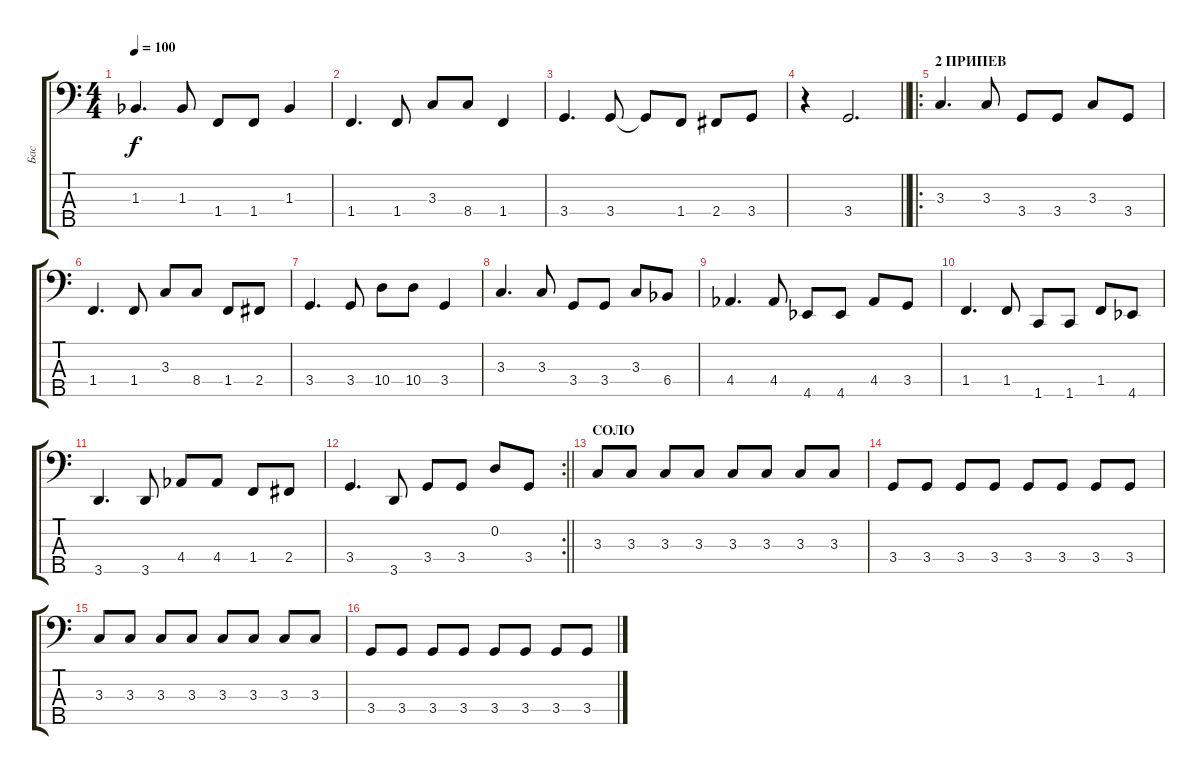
\track ("Бас" "Бас") {instrument electricbasspick}
\staff {score tabs}
\tuning (G2 D2 A1 E1 B0) {hide}
\ts (4 4)
\tempo 100
\clef f4
\ks c
1.3{acc b}.4{d dy f} 1.3{acc b}.8 1.4.8 1.4.8 1.3{acc b}.4 |
1.4.4{d} 1.4.8 3.3.8 8.4.8 1.4.4 |
3.4.4{d} 3.4.8 3.4{t}.8 1.4.8 2.4.8 3.4.8 |
\barLineRight lightlight
r.4 3.4.2{d} |
\ro
\section ("" "2 ПРИПЕВ")
3.3.4{d} 3.3.8 3.4.8 3.4.8 3.3.8 3.4.8 |
1.4.4{d} 1.4.8 3.3.8 8.4.8 1.4.8 2.4.8 |
3.4.4{d} 3.4.8 10.4.8 10.4.8 3.4.4 |
3.3.4{d} 3.3.8 3.4.8 3.4.8 3.3.8 6.4{acc b}.8 |
4.4{acc b}.4{d} 4.4{acc b}.8 4.5{acc b}.8 4.5{acc b}.8 4.4{acc b}.8 3.4.8 |
1.4.4{d} 1.4.8 1.5.8 1.5.8 1.4.8 4.5{acc b}.8 |
3.5.4{d} 3.5.8 4.4{acc b}.8 4.4{acc b}.8 1.4.8 2.4.8 |
\rc 2
\barLineRight lightlight
3.4.4{d} 3.5.8 3.4.8 3.4.8 0.2.8 3.4.8 |
\section ("" "СОЛО")
3.3.8 3.3.8 3.3.8 3.3.8 3.3.8 3.3.8 3.3.8 3.3.8 |
3.4.8 3.4.8 3.4.8 3.4.8 3.4.8 3.4.8 3.4.8 3.4.8 |
3.3.8 3.3.8 3.3.8 3.3.8 3.3.8 3.3.8 3.3.8 3.3.8 |
3.4.8 3.4.8 3.4.8 3.4.8 3.4.8 3.4.8 3.4.8 3.4.8
